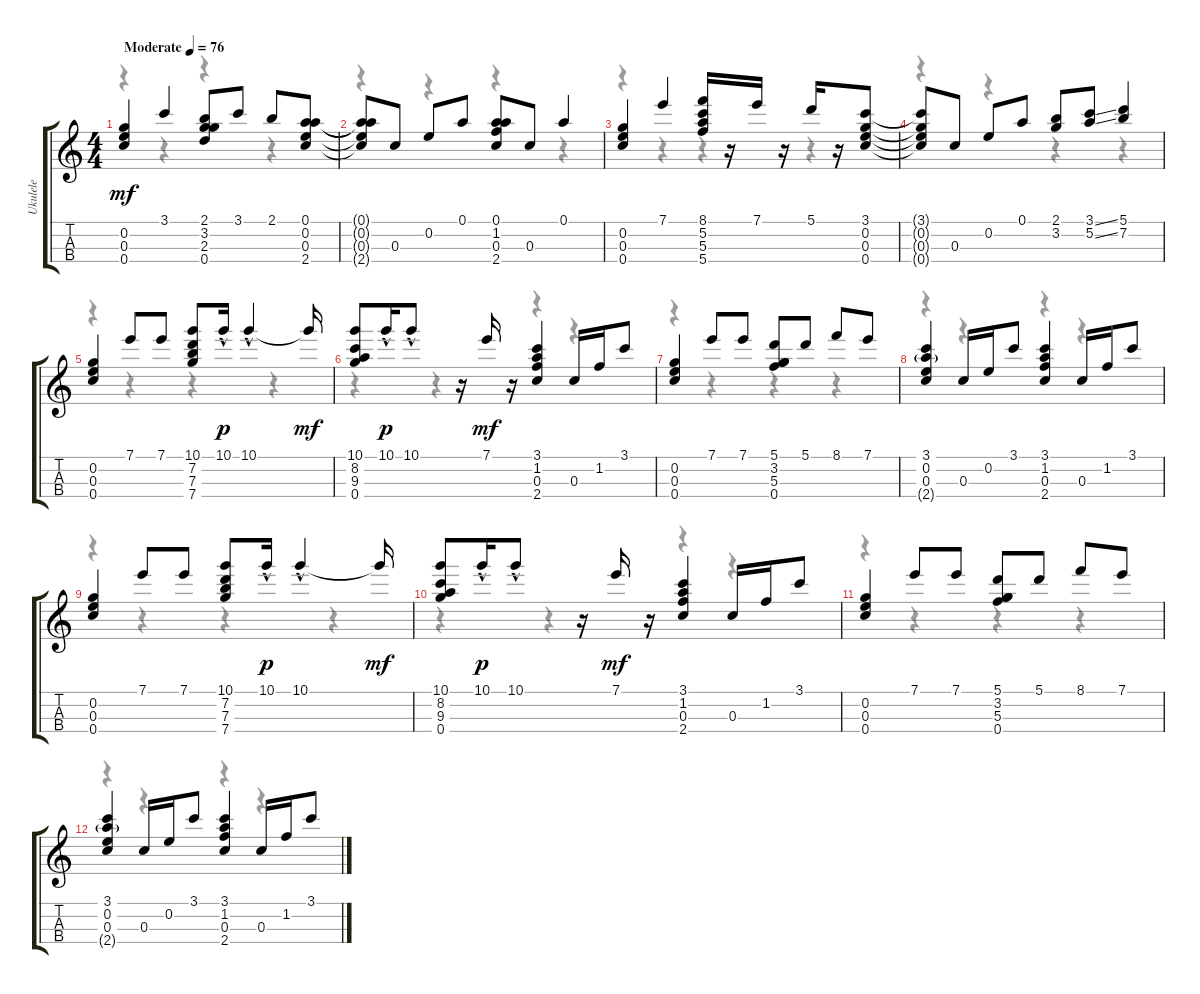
\track ("Ukulele" "Ukulele") {instrument acousticguitarnylon}
\staff {score tabs}
\tuning (A4 E4 C4 G4) {hide}
\voice
\ts (4 4)
\tempo (76 "Moderate")
\clef g2
\ks c
(0.2 0.3 0.4).4{dy mf instrument acousticguitarnylon} 3.1.4 (2.1 3.2 2.3 0.4).8 3.1.8 2.1.8 (0.1 0.2 0.3 2.4).8 |
(0.1{t} 0.2{t} 0.3{t} 2.4{t}).8 0.3.8 0.2.8 0.1.8 (0.1 1.2 0.3 2.4).8 0.3.8 0.1.4 |
(0.2 0.3 0.4).4 7.1.4 (8.1 5.2 5.3 5.4).16 r.16 7.1.16 r.16 5.1.16 r.16 (3.1 0.2 0.3 0.4).8 |
(3.1{t} 0.2{t} 0.3{t} 0.4{t}).8 0.3.8 0.2.8 0.1.8 (2.1 3.2).8 (3.1{ss} 5.2{ss}).8 (5.1 7.2).4 |
(0.2 0.3 0.4).4 7.1.8 7.1.8 (10.1 7.2 7.3 7.4).8 10.1{hac}.16{dy p} 10.1{hac}.4 10.1{t}.16{dy mf} |
(10.1 8.2 9.3 0.4).8 10.1{hac}.16{dy p} 10.1{hac}.8 r.16 7.1.16{dy mf} r.16 (3.1 1.2 0.3 2.4).4 0.3.16 1.2.16 3.1.8 |
(0.2 0.3 0.4).4 7.1.8 7.1.8 (5.1 3.2 5.3 0.4).8 5.1.8 8.1.8 7.1.8 |
(3.1 0.2 0.3 2.4{g}).4 0.3.16 0.2.16 3.1.8 (3.1 1.2 0.3 2.4).4 0.3.16 1.2.16 3.1.8 |
(0.2 0.3 0.4).4 7.1.8 7.1.8 (10.1 7.2 7.3 7.4).8 10.1{hac}.16{dy p} 10.1{hac}.4 10.1{t}.16{dy mf} |
(10.1 8.2 9.3 0.4).8 10.1{hac}.16{dy p} 10.1{hac}.8 r.16 7.1.16{dy mf} r.16 (3.1 1.2 0.3 2.4).4 0.3.16 1.2.16 3.1.8 |
(0.2 0.3 0.4).4 7.1.8 7.1.8 (5.1 3.2 5.3 0.4).8 5.1.8 8.1.8 7.1.8 |
(3.1 0.2 0.3 2.4{g}).4 0.3.16 0.2.16 3.1.8 (3.1 1.2 0.3 2.4).4 0.3.16 1.2.16 3.1.8
\voice
\clef g2
\ottava regular
\simile none
\ks c
r.4{dy f} r.4 r.4 r.4 |
r.4 r.4 r.4 r.4 |
r.4 r.4 r.4 r.4 |
r.4 r.4 r.4 r.4 |
r.4 r.4 r.4 r.4 |
r.4 r.4 r.4 r.4 |
r.4 r.4 r.4 r.4 |
r.4 r.4 r.4 r.4 |
r.4 r.4 r.4 r.4 |
r.4 r.4 r.4 r.4 |
r.4 r.4 r.4 r.4 |
r.4 r.4 r.4 r.4
